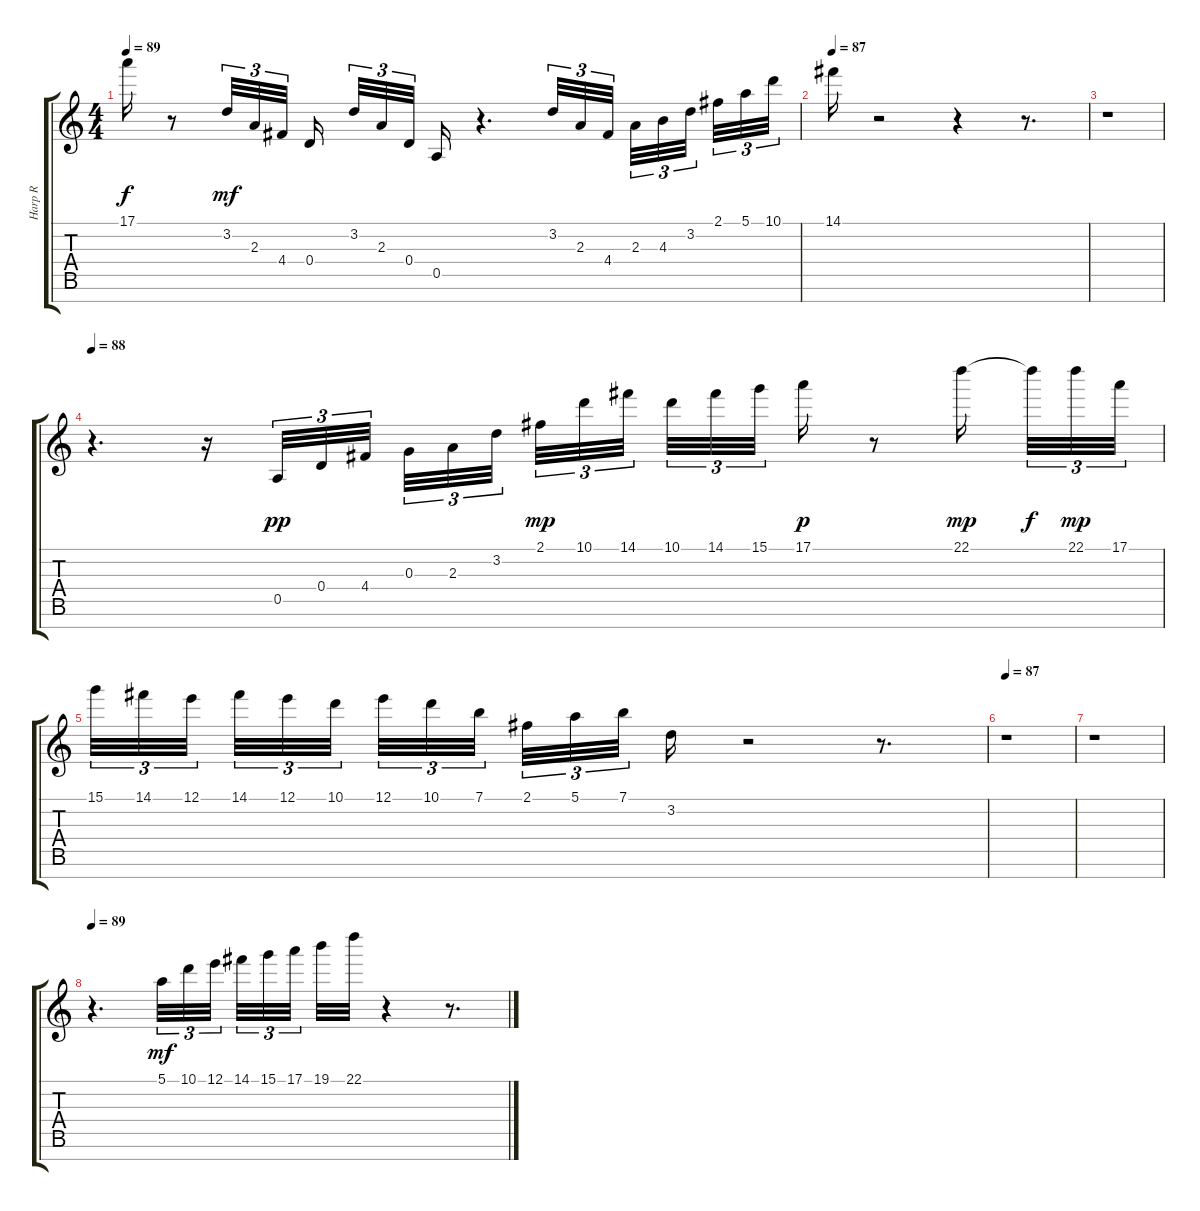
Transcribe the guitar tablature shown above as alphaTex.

\track ("Harp R" "Harp R") {instrument orchestralharp}
\staff {score tabs}
\tuning (E5 B4 G4 D4 A3 E3 B2) {hide}
\ts (4 4)
\tempo 89
\clef g2
\ks c
17.1{t}.16{dy f} r.8 3.2.32{tu (3 2) dy mf} 2.3.32{tu (3 2)} 4.4.32{tu (3 2)} 0.4.16{beam splitsecondary} 3.2.32{tu (3 2)} 2.3.32{tu (3 2)} 0.4.32{tu (3 2) beam splitsecondary} 0.5.16 r.4{d} 3.2.32{tu (3 2)} 2.3.32{tu (3 2)} 4.4.32{tu (3 2) beam splitsecondary} 2.3.32{tu (3 2)} 4.3.32{tu (3 2)} 3.2.32{tu (3 2) beam splitsecondary} 2.1.32{tu (3 2)} 5.1.32{tu (3 2)} 10.1.32{tu (3 2)} |
\tempo 87
14.1.16 r.2 r.4 r.8{d} |
r.1 |
\tempo 88
r.4{d} r.16 0.5.32{tu (3 2) dy pp} 0.4.32{tu (3 2)} 4.4.32{tu (3 2)} 0.3.32{tu (3 2)} 2.3.32{tu (3 2)} 3.2.32{tu (3 2) beam splitsecondary} 2.1.32{tu (3 2) dy mp} 10.1.32{tu (3 2)} 14.1.32{tu (3 2) beam splitsecondary} 10.1.32{tu (3 2)} 14.1.32{tu (3 2)} 15.1.32{tu (3 2) beam splitsecondary} 17.1.16{dy p} r.8 22.1.16{dy mp beam splitsecondary} 22.1{t}.32{tu (3 2) dy f} 22.1.32{tu (3 2) dy mp} 17.1.32{tu (3 2)} |
15.1.32{tu (3 2)} 14.1.32{tu (3 2)} 12.1.32{tu (3 2) beam splitsecondary} 14.1.32{tu (3 2)} 12.1.32{tu (3 2)} 10.1.32{tu (3 2) beam splitsecondary} 12.1.32{tu (3 2)} 10.1.32{tu (3 2)} 7.1.32{tu (3 2) beam splitsecondary} 2.1.32{tu (3 2)} 5.1.32{tu (3 2)} 7.1.32{tu (3 2)} 3.2.16 r.2 r.8{d} |
\tempo 87
r.1 |
r.1 |
\tempo 89
r.4{d} 5.1.32{tu (3 2) dy mf} 10.1.32{tu (3 2)} 12.1.32{tu (3 2) beam splitsecondary} 14.1.32{tu (3 2)} 15.1.32{tu (3 2)} 17.1.32{tu (3 2)} 19.1.32 22.1.32 r.4 r.8{d}
